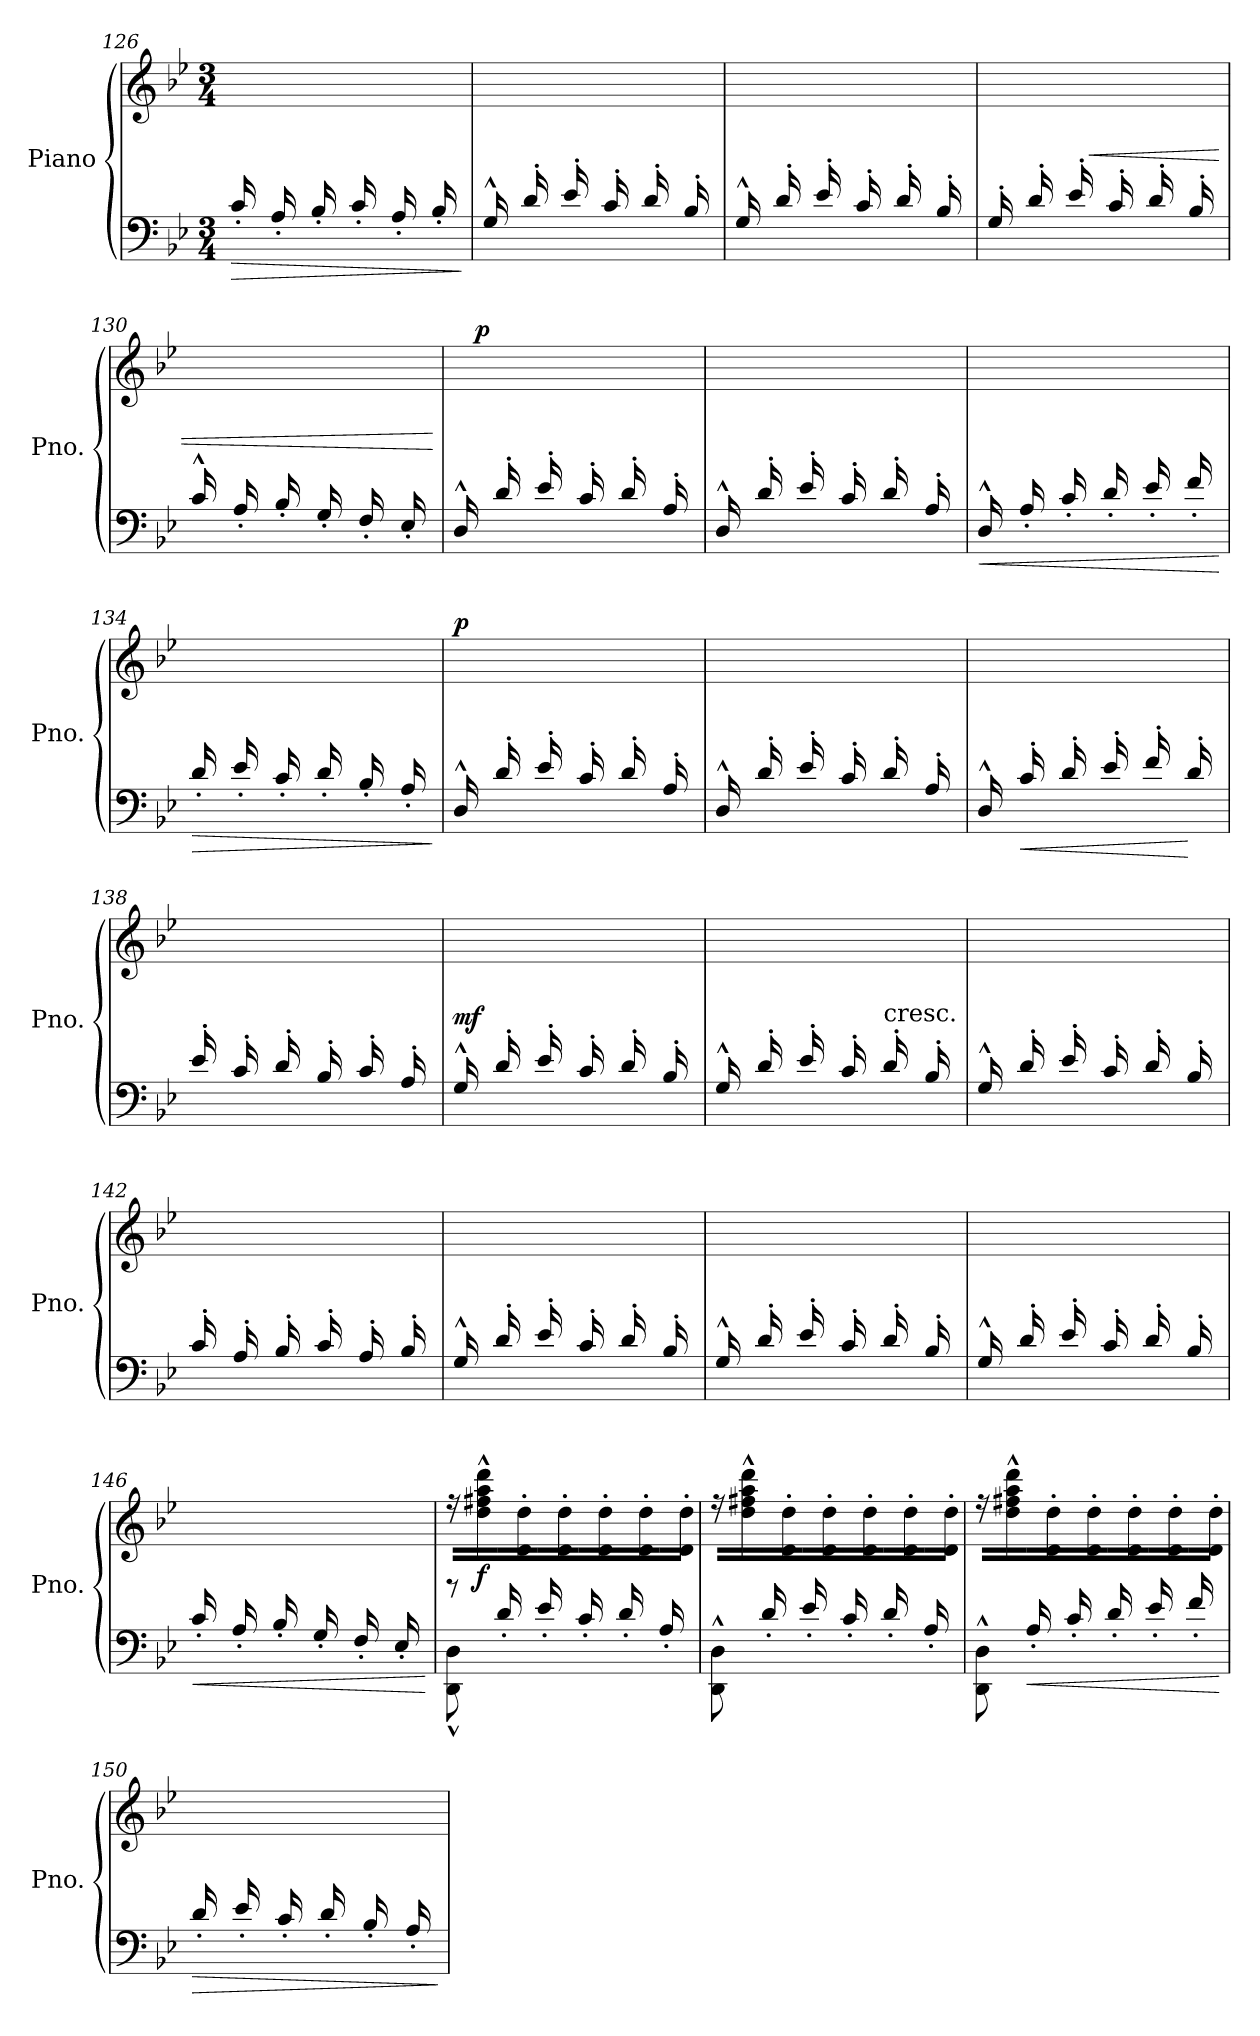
**kern	**kern	**dynam
*part1	*part1	*part1
*staff2	*staff1	*staff1/2
*I"Piano	*	*
*I'Pno.	*	*
!!LO:LB:g=z
*clefF4	*clefG2	*
*k[b-e-]	*k[b-e-]	*
*M3/4	*M3/4	*
=126	=126	=126
!	!	!LO:HP:b=2
*^	*	*
16c'/LL	2.ryy	16ryy	>
16ryy	.	16d'\	.
16A'/	.	16ryy	.
16ryy	.	16d'\JJ	.
16B-'/LL	.	16ryy	.
16ryy	.	16d'\	.
16c'/	.	16ryy	.
16ryy	.	16d'\JJ	.
16A'/LL	.	16ryy	.
16ryy	.	16d'\	.
16B-'/	.	16ryy	.
16ryy	.	16d'\JJ	.
*v	*v	*	*
.	.	]
=127	=127	=127
*^	*	*
16G^^/LL	2.ryy	16ryy	.
16ryy	.	16d'\	.
16d'/	.	16ryy	.
16ryy	.	16d'\JJ	.
16e-'/LL	.	16ryy	.
16ryy	.	16d'\	.
16c'/	.	16ryy	.
16ryy	.	16d'\JJ	.
16d'/LL	.	16ryy	.
16ryy	.	16d'\	.
16B-'/	.	16ryy	.
16ryy	.	16d'\JJ	.
=128	=128	=128	=128
16G^^/LL	2.ryy	16ryy	.
16ryy	.	16d'\	.
16d'/	.	16ryy	.
16ryy	.	16d'\JJ	.
16e-'/LL	.	16ryy	.
16ryy	.	16d'\	.
16c'/	.	16ryy	.
16ryy	.	16d'\JJ	.
16d'/LL	.	16ryy	.
16ryy	.	16d'\	.
16B-'/	.	16ryy	.
16ryy	.	16d'\JJ	.
!!LO:LB:g=z
=129	=129	=129	=129
16G'/LL	2.ryy	16ryy	.
16ryy	.	16d'\	.
16d'/	.	16ryy	.
16ryy	.	16d'\JJ	.
16e-'/LL	.	16ryy	.
!	!	!	!LO:HP:b
16ryy	.	16d'\	<
16c'/	.	16ryy	.
16ryy	.	16d'\JJ	.
16d'/LL	.	16ryy	.
16ryy	.	16d'\	.
16B-'/	.	16ryy	.
16ryy	.	16d'\JJ	.
=130	=130	=130	=130
16c^^/LL	2.ryy	16ryy	.
16ryy	.	16d'\	.
16A'/	.	16ryy	.
16ryy	.	16d'\JJ	.
16B-'/LL	.	16ryy	.
16ryy	.	16d'\	.
16G'/	.	16ryy	.
16ryy	.	16d'\JJ	.
16F'/LL	.	16ryy	.
16ryy	.	16d'\	.
16E-'/	.	16ryy	.
16ryy	.	16d'\JJ	.
*v	*v	*	*
.	.	[
=131	=131	=131
*^	*	*
16D^^/LL	2.ryy	16ryy	.
!	!	!	!LO:DY:a
16ryy	.	16d'\	p
16d'/	.	16ryy	.
16ryy	.	16d'\JJ	.
16e-'/LL	.	16ryy	.
16ryy	.	16d'\	.
16c'/	.	16ryy	.
16ryy	.	16d'\JJ	.
16d'/LL	.	16ryy	.
16ryy	.	16d'\	.
16A'/	.	16ryy	.
16ryy	.	16d'\JJ	.
!!LO:PB:g=z
=132	=132	=132	=132
16D^^/LL	2.ryy	16ryy	.
16ryy	.	16d'\	.
16d'/	.	16ryy	.
16ryy	.	16d'\JJ	.
16e-'/LL	.	16ryy	.
16ryy	.	16d'\	.
16c'/	.	16ryy	.
16ryy	.	16d'\JJ	.
16d'/LL	.	16ryy	.
16ryy	.	16d'\	.
16A'/	.	16ryy	.
16ryy	.	16d'\JJ	.
=133	=133	=133	=133
!	!	!	!LO:HP:b=2
16D^^/LL	2.ryy	16ryy	<
16ryy	.	16d'\	.
16A'/	.	16ryy	.
16ryy	.	16d'\JJ	.
16c'/LL	.	16ryy	.
16ryy	.	16d'\	.
16d'/	.	16ryy	.
16ryy	.	16d'\JJ	.
16e-'/LL	.	16ryy	.
16ryy	.	16d'\	.
16f'/	.	16ryy	.
16ryy	.	16d'\JJ	.
*v	*v	*	*
.	.	[
=134	=134	=134
!	!	!LO:HP:b=2
*^	*	*
16d'/LL	2.ryy	16ryy	>
16ryy	.	16d'\	.
16e-'/	.	16ryy	.
16ryy	.	16d'\JJ	.
16c'/LL	.	16ryy	.
16ryy	.	16d'\	.
16d'/	.	16ryy	.
16ryy	.	16d'\JJ	.
16B-'/LL	.	16ryy	.
16ryy	.	16d'\	.
16A'/	.	16ryy	.
16ryy	.	16d'\JJ	.
*v	*v	*	*
.	.	]
!!LO:LB:g=z
=135	=135	=135
*^	*	*
!	!	!	!LO:DY:a
16D^^/LL	2.ryy	16ryy	p
16ryy	.	16d'\	.
16d'/	.	16ryy	.
16ryy	.	16d'\JJ	.
16e-'/LL	.	16ryy	.
16ryy	.	16d'\	.
16c'/	.	16ryy	.
16ryy	.	16d'\JJ	.
16d'/LL	.	16ryy	.
16ryy	.	16d'\	.
16A'/	.	16ryy	.
16ryy	.	16d'\JJ	.
=136	=136	=136	=136
16D^^/LL	2.ryy	16ryy	.
16ryy	.	16d'\	.
16d'/	.	16ryy	.
16ryy	.	16d'\JJ	.
16e-'/LL	.	16ryy	.
16ryy	.	16d'\	.
16c'/	.	16ryy	.
16ryy	.	16d'\JJ	.
16d'/LL	.	16ryy	.
16ryy	.	16d'\	.
16A'/	.	16ryy	.
16ryy	.	16d'\JJ	.
=137	=137	=137	=137
16D^^/LL	2.ryy	16ryy	.
16ryy	.	16d'\	.
!	!	!	!LO:HP:b=2
16c'/	.	16ryy	<
16ryy	.	16d'\JJ	.
16d'/LL	.	16ryy	.
16ryy	.	16d'\	.
16e-'/	.	16ryy	.
16ryy	.	16d'\JJ	.
16f'/LL	.	16ryy	.
16ryy	.	16d'\	.
16d'/	.	16ryy	[
16ryy	.	16d'\JJ	.
!!LO:LB:g=z
=138	=138	=138	=138
16e-'/LL	2.ryy	16ryy	.
16ryy	.	16d'\	.
16c'/	.	16ryy	.
16ryy	.	16d'\JJ	.
16d'/LL	.	16ryy	.
16ryy	.	16d'\	.
16B-'/	.	16ryy	.
16ryy	.	16d'\JJ	.
16c'/LL	.	16ryy	.
16ryy	.	16d'\	.
16A'/	.	16ryy	.
16ryy	.	16d'\JJ	.
=139	=139	=139	=139
!	!	!	!LO:DY:b
16G^^/LL	2.ryy	16ryy	mf
16ryy	.	16d\' 16dd\'	.
16d'/	.	16ryy	.
16ryy	.	16d\' 16dd\'JJ	.
16e-'/LL	.	16ryy	.
16ryy	.	16d\' 16dd\'	.
16c'/	.	16ryy	.
16ryy	.	16d\' 16dd\'JJ	.
16d'/LL	.	16ryy	.
16ryy	.	16d\' 16dd\'	.
16B-'/	.	16ryy	.
16ryy	.	16d\' 16dd\'JJ	.
=140	=140	=140	=140
16G^^/LL	2.ryy	16ryy	.
16ryy	.	16d\' 16dd\'	.
16d'/	.	16ryy	.
16ryy	.	16d\' 16dd\'JJ	.
16e-'/LL	.	16ryy	.
16ryy	.	16d\' 16dd\'	.
16c'/	.	16ryy	.
16ryy	.	16d\' 16dd\'JJ	.
!	!	!LO:TX:b:t=cresc.	!
16d'/LL	.	16ryy	.
16ryy	.	16d\' 16dd\'	.
16B-'/	.	16ryy	.
16ryy	.	16d\' 16dd\'JJ	.
!!LO:LB:g=z
=141	=141	=141	=141
16G^^/LL	2.ryy	16ryy	.
16ryy	.	16d\' 16dd\'	.
16d'/	.	16ryy	.
16ryy	.	16d\' 16dd\'JJ	.
16e-'/LL	.	16ryy	.
16ryy	.	16d\' 16dd\'	.
16c'/	.	16ryy	.
16ryy	.	16d\' 16dd\'JJ	.
16d'/LL	.	16ryy	.
16ryy	.	16d\' 16dd\'	.
16B-'/	.	16ryy	.
16ryy	.	16d\' 16dd\'JJ	.
=142	=142	=142	=142
16c'/LL	2.ryy	16ryy	.
16ryy	.	16d\' 16dd\'	.
16A'/	.	16ryy	.
16ryy	.	16d\' 16dd\'JJ	.
16B-'/LL	.	16ryy	.
16ryy	.	16d\' 16dd\'	.
16c'/	.	16ryy	.
16ryy	.	16d\' 16dd\'JJ	.
16A'/LL	.	16ryy	.
16ryy	.	16d\' 16dd\'	.
16B-'/	.	16ryy	.
16ryy	.	16d\' 16dd\'JJ	.
=143	=143	=143	=143
16G^^/LL	2.ryy	16ryy	.
16ryy	.	16d\' 16dd\'	.
16d'/	.	16ryy	.
16ryy	.	16d\' 16dd\'JJ	.
16e-'/LL	.	16ryy	.
16ryy	.	16d\' 16dd\'	.
16c'/	.	16ryy	.
16ryy	.	16d\' 16dd\'JJ	.
16d'/LL	.	16ryy	.
16ryy	.	16d\' 16dd\'	.
16B-'/	.	16ryy	.
16ryy	.	16d\' 16dd\'JJ	.
!!LO:LB:g=z
=144	=144	=144	=144
16G^^/LL	2.ryy	16ryy	.
16ryy	.	16d\' 16dd\'	.
16d'/	.	16ryy	.
16ryy	.	16d\' 16dd\'JJ	.
16e-'/LL	.	16ryy	.
16ryy	.	16d\' 16dd\'	.
16c'/	.	16ryy	.
16ryy	.	16d\' 16dd\'JJ	.
16d'/LL	.	16ryy	.
16ryy	.	16d\' 16dd\'	.
16B-'/	.	16ryy	.
16ryy	.	16d\' 16dd\'JJ	.
=145	=145	=145	=145
16G^^/LL	2.ryy	16ryy	.
16ryy	.	16d\' 16dd\'	.
16d'/	.	16ryy	.
16ryy	.	16d\' 16dd\'JJ	.
16e-'/LL	.	16ryy	.
16ryy	.	16d\' 16dd\'	.
16c'/	.	16ryy	.
16ryy	.	16d\' 16dd\'JJ	.
16d'/LL	.	16ryy	.
16ryy	.	16d\' 16dd\'	.
16B-'/	.	16ryy	.
16ryy	.	16d\' 16dd\'JJ	.
=146	=146	=146	=146
!	!	!	!LO:HP:b=2
16c'/LL	2.ryy	16ryy	<
16ryy	.	16d\' 16dd\'	.
16A'/	.	16ryy	.
16ryy	.	16d\' 16dd\'JJ	.
16B-'/LL	.	16ryy	.
16ryy	.	16d\' 16dd\'	.
16G'/	.	16ryy	.
16ryy	.	16d\' 16dd\'JJ	.
16F'/LL	.	16ryy	.
16ryy	.	16d\' 16dd\'	.
16E-'/	.	16ryy	.
16ryy	.	16d\' 16dd\'JJ	.
*v	*v	*	*
.	.	[
!!LO:PB:g=z
=147	=147	=147
*^	*	*
*	*^	*	*
8ryy	8DD\^^ 8D\^^	8rb	16r	.
!	!	!	!	!LO:DY:b
.	.	.	16dd\^^ 16ff#X\^^ 16aa\^^ 16ddd\^^	f
16d'/LL	8ryy	8ryy	16ryy	.
16ryy	.	.	16d\' 16dd\'JJ	.
16e-'/LL	2ryy	2ryy	16ryy	.
16ryy	.	.	16d\' 16dd\'	.
16c'/	.	.	16ryy	.
16ryy	.	.	16d\' 16dd\'JJ	.
16d'/LL	.	.	16ryy	.
16ryy	.	.	16d\' 16dd\'	.
16A'/	.	.	16ryy	.
16ryy	.	.	16d\' 16dd\'JJ	.
*	*v	*v	*	*
=148	=148	=148	=148
8ryy	8DD\^^ 8D\^^	16r	.
.	.	16dd\^^ 16ff#X\^^ 16aa\^^ 16ddd\^^	.
16d'/LL	8ryy	16ryy	.
16ryy	.	16d\' 16dd\'JJ	.
16e-'/LL	2ryy	16ryy	.
16ryy	.	16d\' 16dd\'	.
16c'/	.	16ryy	.
16ryy	.	16d\' 16dd\'JJ	.
16d'/LL	.	16ryy	.
16ryy	.	16d\' 16dd\'	.
16A'/	.	16ryy	.
16ryy	.	16d\' 16dd\'JJ	.
=149	=149	=149	=149
8ryy	8DD\^^ 8D\^^	16r	.
.	.	16dd\^^ 16ff#X\^^ 16aa\^^ 16ddd\^^	.
!	!	!	!LO:HP:b=2
16A'/LL	8ryy	16ryy	<
16ryy	.	16d\' 16dd\'JJ	.
16c'/LL	2ryy	16ryy	.
16ryy	.	16d\' 16dd\'	.
16d'/	.	16ryy	.
16ryy	.	16d\' 16dd\'JJ	.
16e-'/LL	.	16ryy	.
16ryy	.	16d\' 16dd\'	.
16f'/	.	16ryy	.
16ryy	.	16d\' 16dd\'JJ	.
*v	*v	*	*
.	.	[
!!LO:LB:g=z
=150	=150	=150
!	!	!LO:HP:b=2
*^	*	*
16d'/LL	2.ryy	16ryy	>
16ryy	.	16d\' 16dd\'	.
16e-'/	.	16ryy	.
16ryy	.	16d\' 16dd\'JJ	.
16c'/LL	.	16ryy	.
16ryy	.	16d\' 16dd\'	.
16d'/	.	16ryy	.
16ryy	.	16d\' 16dd\'JJ	.
16B-'/LL	.	16ryy	.
16ryy	.	16d\' 16dd\'	.
16A'/	.	16ryy	.
16ryy	.	16d\' 16dd\'JJ	.
*v	*v	*	*
.	.	]
=	=	=
*-	*-	*-
